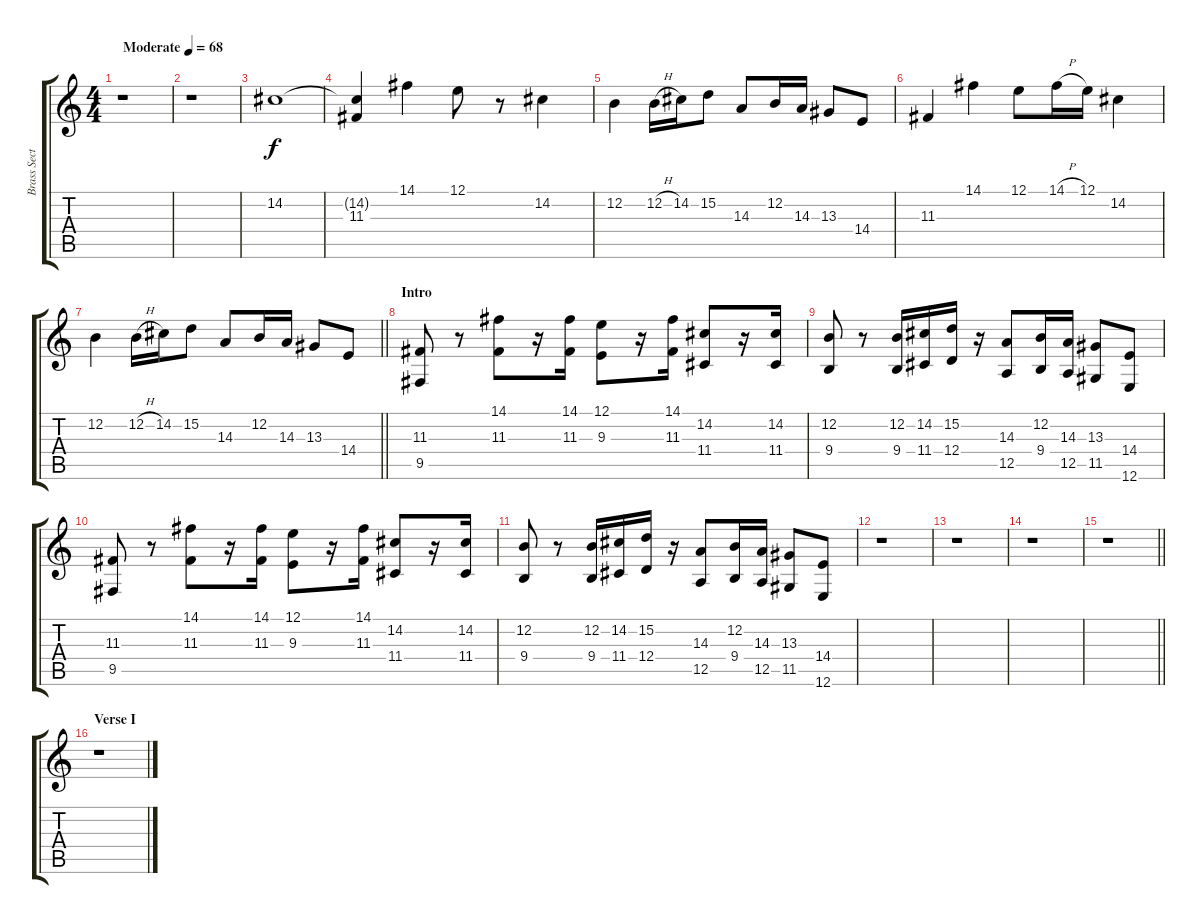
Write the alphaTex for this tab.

\track ("Brass Section" "Brass Sect") {instrument synthbrass1}
\staff {score tabs}
\tuning (E4 B3 G3 D3 A2 E2) {hide}
\ts (4 4)
\tempo (68 "Moderate")
\clef g2
\ks c
r.1{dy f instrument synthbrass1} |
r.1 |
14.2.1{volume 13 instrument pad3polysynth} |
(14.2{t} 11.3).4 14.1.4 12.1.8 r.8 14.2.4 |
12.2.4 12.2{h}.16 14.2.16 15.2.8 14.3.8 12.2.16 14.3.16 13.3.8 14.4.8 |
11.3.4 14.1.4 12.1.8 14.1{h}.16 12.1.16 14.2.4 |
\barLineRight lightlight
12.2.4 12.2{h}.16 14.2.16 15.2.8 14.3.8 12.2.16 14.3.16 13.3.8 14.4.8 |
\section ("" "Intro")
(11.3 9.5).8{volume 14 instrument synthbrass1} r.8 (14.1 11.3).8 r.16 (14.1 11.3).16 (12.1 9.3).8 r.16 (14.1 11.3).16 (14.2 11.4).8 r.16 (14.2 11.4).16 |
(12.2 9.4).8 r.8 (12.2 9.4).16 (14.2 11.4).16 (15.2 12.4).16 r.16 (14.3 12.5).8 (12.2 9.4).16 (14.3 12.5).16 (13.3 11.5).8 (14.4 12.6).8 |
(11.3 9.5).8 r.8 (14.1 11.3).8 r.16 (14.1 11.3).16 (12.1 9.3).8 r.16 (14.1 11.3).16 (14.2 11.4).8 r.16 (14.2 11.4).16 |
(12.2 9.4).8 r.8 (12.2 9.4).16 (14.2 11.4).16 (15.2 12.4).16 r.16 (14.3 12.5).8 (12.2 9.4).16 (14.3 12.5).16 (13.3 11.5).8 (14.4 12.6).8 |
r.1 |
r.1 |
r.1 |
\barLineRight lightlight
r.1 |
\section ("" "Verse I")
r.1
